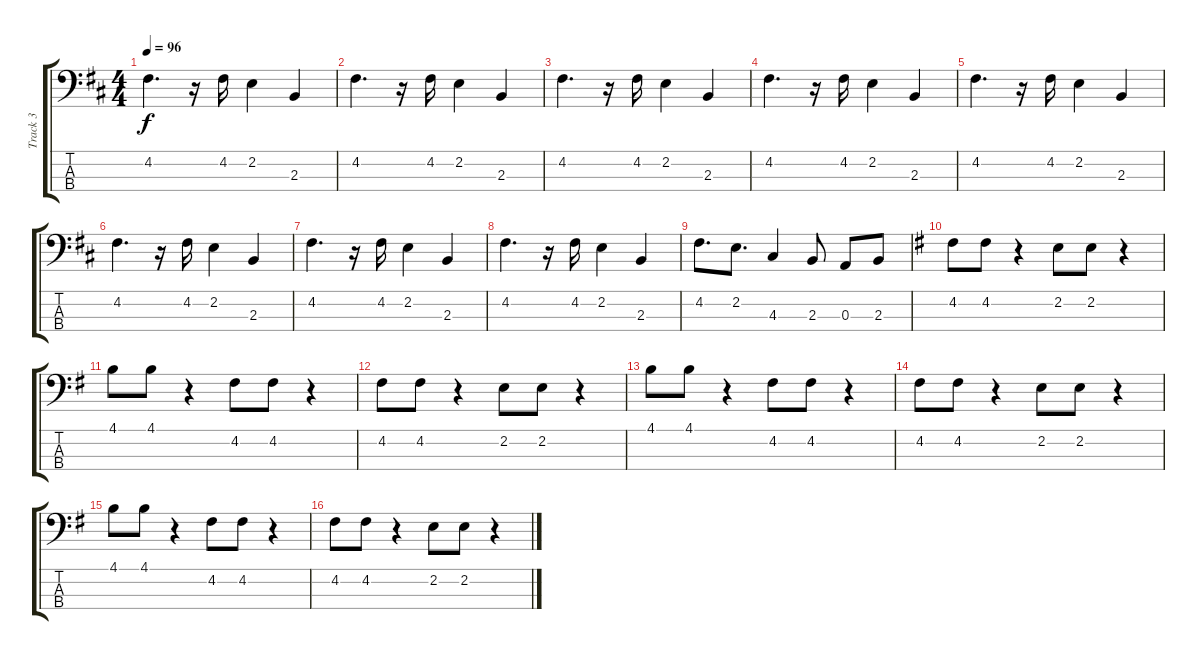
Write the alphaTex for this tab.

\track ("Track 3" "Track 3") {instrument electricbassfinger}
\staff {score tabs}
\tuning (G2 D2 A1 E1) {hide}
\ts (4 4)
\tempo 96
\clef f4
\ks d
4.2.4{d dy f} r.16 4.2.16 2.2.4 2.3.4 |
4.2.4{d} r.16 4.2.16 2.2.4 2.3.4 |
4.2.4{d} r.16 4.2.16 2.2.4 2.3.4 |
4.2.4{d} r.16 4.2.16 2.2.4 2.3.4 |
4.2.4{d} r.16 4.2.16 2.2.4 2.3.4 |
4.2.4{d} r.16 4.2.16 2.2.4 2.3.4 |
4.2.4{d} r.16 4.2.16 2.2.4 2.3.4 |
4.2.4{d} r.16 4.2.16 2.2.4 2.3.4 |
4.2.8{d} 2.2.8{d} 4.3.4 2.3.8 0.3.8 2.3.8 |
\ks g
4.2.8 4.2.8 r.4 2.2.8 2.2.8 r.4 |
4.1.8 4.1.8 r.4 4.2.8 4.2.8 r.4 |
4.2.8 4.2.8 r.4 2.2.8 2.2.8 r.4 |
4.1.8 4.1.8 r.4 4.2.8 4.2.8 r.4 |
4.2.8 4.2.8 r.4 2.2.8 2.2.8 r.4 |
4.1.8 4.1.8 r.4 4.2.8 4.2.8 r.4 |
4.2.8 4.2.8 r.4 2.2.8 2.2.8 r.4
